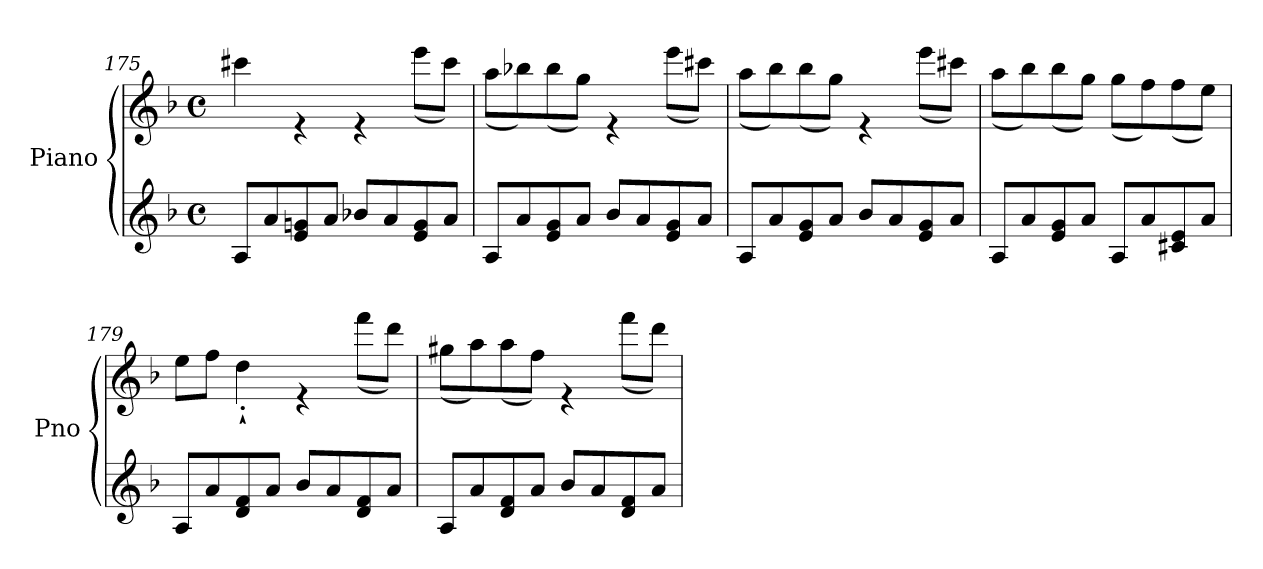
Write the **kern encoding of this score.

**kern	**kern
*part1	*part1
*staff2	*staff1
*I"Piano	*
*I'Pno	*
*clefG2	*clefG2
*k[b-]	*k[b-]
*M4/4	*M4/4
*met(c)	*met(c)
=175	=175
*^	*^
1ryy	8A/L	1ryy	4ccc#X\
.	8a/	.	.
.	8e/ 8gn/	.	4r
.	8a/J	.	.
.	8b-X/L	.	4r
.	8a/	.	.
.	8e/ 8g/	.	(>8eee\L
.	8a/J	.	8ccc#\J)
!!LO:PB:g=z	!!
=176	=176	=176	=176
1ryy	8A/L	1ryy	(>8aa\L
.	8a/	.	8bb-X\)
.	8e/ 8g/	.	(>8bb-\
.	8a/J	.	8gg\J)
.	8b-/L	.	4r
.	8a/	.	.
.	8e/ 8g/	.	(>8eee\L
.	8a/J	.	8ccc#X\J)
=177	=177	=177	=177
1ryy	8A/L	1ryy	(>8aa\L
.	8a/	.	8bb-\)
.	8e/ 8g/	.	(>8bb-\
.	8a/J	.	8gg\J)
.	8b-/L	.	4r
.	8a/	.	.
.	8e/ 8g/	.	(>8eee\L
.	8a/J	.	8ccc#X\J)
=178	=178	=178	=178
1ryy	8A/L	1ryy	(>8aa\L
.	8a/	.	8bb-\)
.	8e/ 8g/	.	(>8bb-\
.	8a/J	.	8gg\J)
.	8A/L	.	(>8gg\L
.	8a/	.	8ff\)
.	8c#X/ 8e/	.	(>8ff\
.	8a/J	.	8ee\J)
=179	=179	=179	=179
1ryy	8A/L	1ryy	8ee\L
.	8a/	.	8ff\J
.	8d/ 8f/	.	4dd'`\
.	8a/J	.	.
.	8b-/L	.	4r
.	8a/	.	.
.	8d/ 8f/	.	(>8fff\L
.	8a/J	.	8ddd\J)
!!LO:LB:g=z	!!
=180	=180	=180	=180
1ryy	8A/L	1ryy	(>8gg#X\L
.	8a/	.	8aa\)
.	8d/ 8f/	.	(>8aa\
.	8a/J	.	8ff\J)
.	8b-/L	.	4r
.	8a/	.	.
.	8d/ 8f/	.	(>8fff\L
.	8a/J	.	8ddd\J)
*v	*v	*	*
*	*v	*v
=	=
*-	*-
